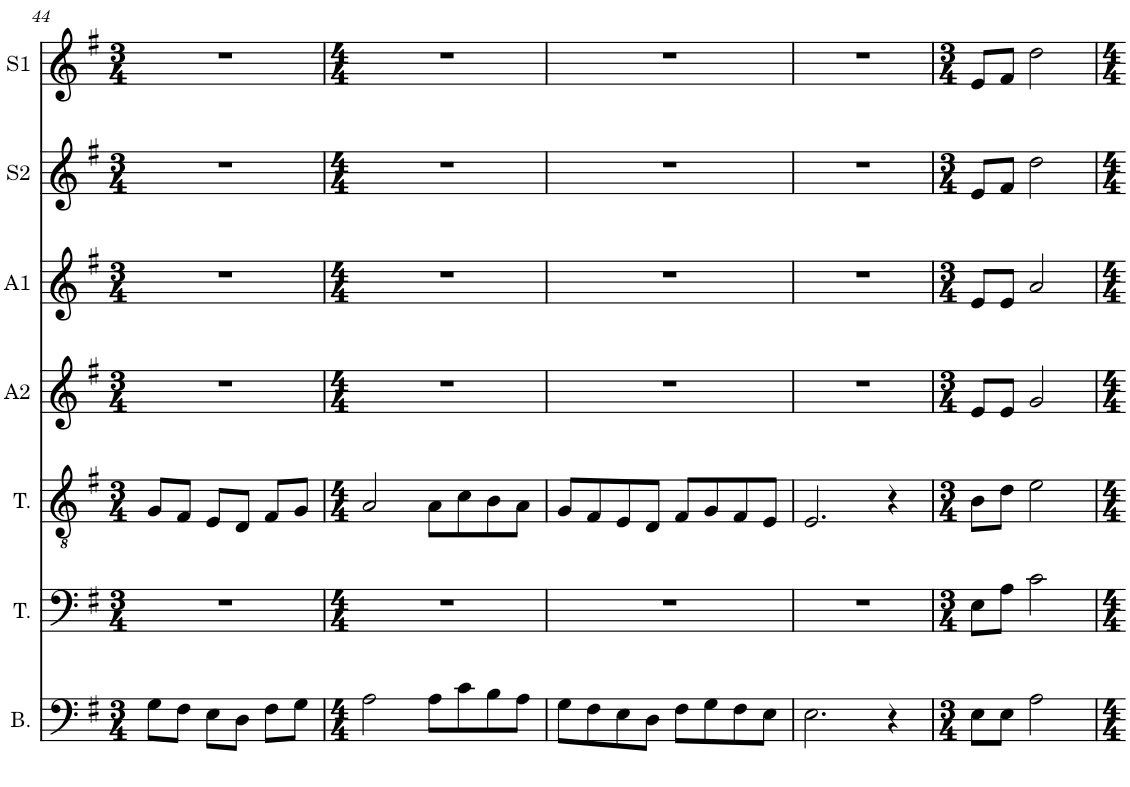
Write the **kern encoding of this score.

**kern	**kern	**kern	**kern	**kern	**kern	**kern
*part7	*part6	*part5	*part4	*part3	*part2	*part1
*staff7	*staff6	*staff5	*staff4	*staff3	*staff2	*staff1
*I"Bass	*I"Baritone	*I"Tenor	*I"Alto 2	*I"Alto 1	*I"Sop. 2	*I"Sop. 1
*I'B.	*I'Bar.	*I'T.	*I'A2	*I'A1	*I'S2	*I'S1
!!LO:PB:g=z
*clefF4	*clefF4	*clefGv2	*clefG2	*clefG2	*clefG2	*clefG2
*k[f#]	*k[f#]	*k[f#]	*k[f#]	*k[f#]	*k[f#]	*k[f#]
*M3/4	*M3/4	*M3/4	*M3/4	*M3/4	*M3/4	*M3/4
=44	=44	=44	=44	=44	=44	=44
8G\L	2.r	8G/L	2.r	2.r	2.r	2.r
8F#\J	.	8F#/J	.	.	.	.
8E\L	.	8E/L	.	.	.	.
8D\J	.	8D/J	.	.	.	.
8F#\L	.	8F#/L	.	.	.	.
8G\J	.	8G/J	.	.	.	.
=45	=45	=45	=45	=45	=45	=45
*M4/4	*M4/4	*M4/4	*M4/4	*M4/4	*M4/4	*M4/4
2A\	1r	2A/	1r	1r	1r	1r
8A\L	.	8A\L	.	.	.	.
8c\	.	8c\	.	.	.	.
8B\	.	8B\	.	.	.	.
8A\J	.	8A\J	.	.	.	.
=46	=46	=46	=46	=46	=46	=46
8G\L	1r	8G/L	1r	1r	1r	1r
8F#\	.	8F#/	.	.	.	.
8E\	.	8E/	.	.	.	.
8D\J	.	8D/J	.	.	.	.
8F#\L	.	8F#/L	.	.	.	.
8G\	.	8G/	.	.	.	.
8F#\	.	8F#/	.	.	.	.
8E\J	.	8E/J	.	.	.	.
=47	=47	=47	=47	=47	=47	=47
2.E\	1r	2.E/	1r	1r	1r	1r
4r	.	4r	.	.	.	.
=48	=48	=48	=48	=48	=48	=48
*M3/4	*M3/4	*M3/4	*M3/4	*M3/4	*M3/4	*M3/4
8E\L	8E\L	8B\L	8e/L	8e/L	8e/L	8e/L
8E\J	8A\J	8d\J	8e/J	8e/J	8f#/J	8f#/J
2A\	2c\	2e\	2g/	2a/	2dd\	2dd\
=	=	=	=	=	=	=
*-	*-	*-	*-	*-	*-	*-
